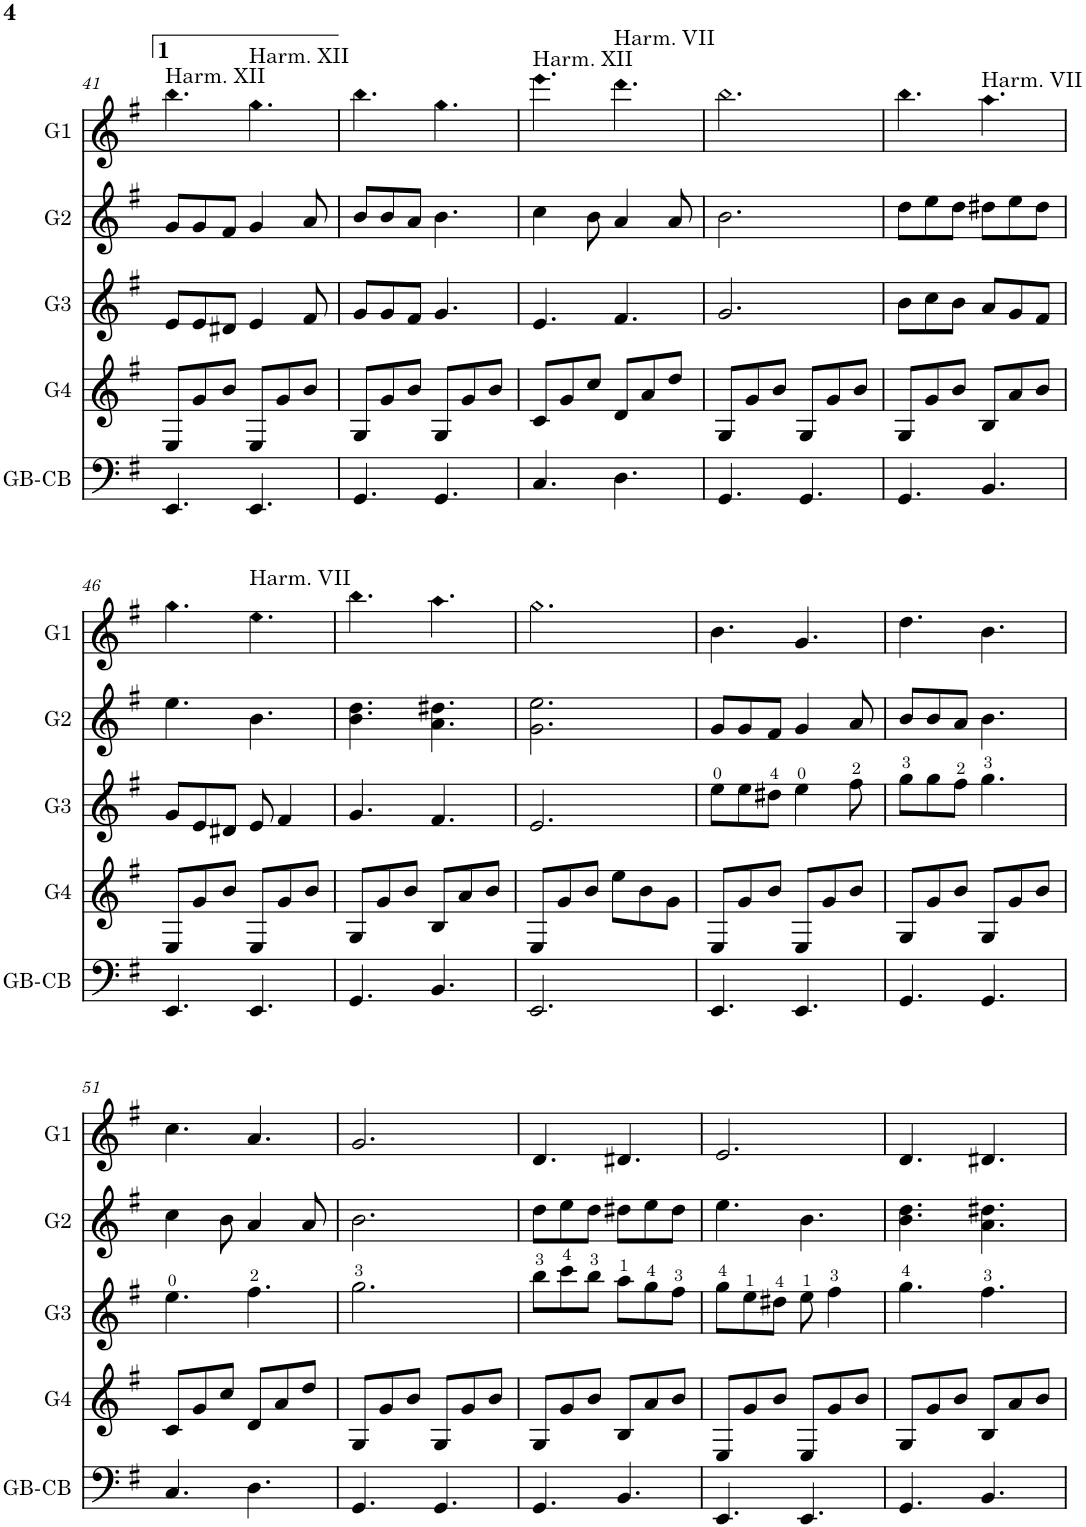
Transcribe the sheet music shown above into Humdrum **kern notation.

**kern	**kern	**kern	**kern	**kern
*part5	*part4	*part3	*part2	*part1
*staff5	*staff4	*staff3	*staff2	*staff1
*I"GB-CB	*I"G4	*I"G3	*I"G2	*I"G1
*I'GB-CB	*I'G4	*I'G3	*I'G2	*I'G1
!!LO:PB:g=z
*clefF4	*clefG2	*clefG2	*clefG2	*clefG2
*Trd7c12	*Trd7c12	*Trd7c12	*Trd7c12	*Trd7c12
*k[f#]	*k[f#]	*k[f#]	*k[f#]	*k[f#]
*M6/8	*M6/8	*M6/8	*M6/8	*M6/8
=41	=41	=41	=41	=41
!	!	!	!	!LO:TX:a:t=Harm. XII
!	!	!	!	!LO:N:head=diamond
4.EE/	8E/L	8e/L	8g/L	4.bb\
.	8g/	8e/	8g/	.
.	8b/J	8d#X/J	8f#/J	.
!	!	!	!	!LO:TX:a:t=Harm. XII
!	!	!	!	!LO:N:head=diamond
4.EE/	8E/L	4e/	4g/	4.gg\
.	8g/	.	.	.
.	8b/J	8f#/	8a/	.
=42	=42	=42	=42	=42
!	!	!	!	!LO:N:head=diamond
4.GG/	8G/L	8g/L	8b/L	4.bb\
.	8g/	8g/	8b/	.
.	8b/J	8f#/J	8a/J	.
!	!	!	!	!LO:N:head=diamond
4.GG/	8G/L	4.g/	4.b\	4.gg\
.	8g/	.	.	.
.	8b/J	.	.	.
=43	=43	=43	=43	=43
!	!	!	!	!LO:TX:a:t=Harm. XII
!	!	!	!	!LO:N:head=diamond
4.C/	8c/L	4.e/	4cc\	4.eee\
.	8g/	.	.	.
.	8cc/J	.	8b\	.
!	!	!	!	!LO:TX:a:t=Harm. VII
!	!	!	!	!LO:N:head=diamond
4.D\	8d/L	4.f#/	4a/	4.ddd\
.	8a/	.	.	.
.	8dd/J	.	8a/	.
=44	=44	=44	=44	=44
!	!	!	!	!LO:N:head=diamond
4.GG/	8G/L	2.g/	2.b\	2.bb\
.	8g/	.	.	.
.	8b/J	.	.	.
4.GG/	8G/L	.	.	.
.	8g/	.	.	.
.	8b/J	.	.	.
=45	=45	=45	=45	=45
!	!	!	!	!LO:N:head=diamond
4.GG/	8G/L	8b\L	8dd\L	4.bb\
.	8g/	8cc\	8ee\	.
.	8b/J	8b\J	8dd\J	.
!	!	!	!	!LO:TX:a:t=Harm. VII
!	!	!	!	!LO:N:head=diamond
4.BB/	8B/L	8a/L	8dd#X\L	4.aa\
.	8a/	8g/	8ee\	.
.	8b/J	8f#/J	8dd#\J	.
!!LO:LB:g=z
=46	=46	=46	=46	=46
!	!	!	!	!LO:N:head=diamond
4.EE/	8E/L	8g/L	4.ee\	4.gg\
.	8g/	8e/	.	.
.	8b/J	8d#X/J	.	.
!	!	!	!	!LO:TX:a:t=Harm. VII
!	!	!	!	!LO:N:head=diamond
4.EE/	8E/L	8e/	4.b\	4.ee\
.	8g/	4f#/	.	.
.	8b/J	.	.	.
=47	=47	=47	=47	=47
!	!	!	!	!LO:N:head=diamond
4.GG/	8G/L	4.g/	4.b\ 4.dd\	4.bb\
.	8g/	.	.	.
.	8b/J	.	.	.
!	!	!	!	!LO:N:head=diamond
4.BB/	8B/L	4.f#/	4.a\ 4.dd#X\	4.aa\
.	8a/	.	.	.
.	8b/J	.	.	.
=48	=48	=48	=48	=48
!	!	!	!	!LO:N:head=diamond
2.EE/	8E/L	2.e/	2.g\ 2.ee\	2.gg\
.	8g/	.	.	.
.	8b/J	.	.	.
.	8ee\L	.	.	.
.	8b\	.	.	.
.	8g\J	.	.	.
=49	=49	=49	=49	=49
4.EE/	8E/L	8ee\L	8g/L	4.b\
.	8g/	8ee\	8g/	.
.	8b/J	8dd#X\J	8f#/J	.
4.EE/	8E/L	4ee\	4g/	4.g/
.	8g/	.	.	.
.	8b/J	8ff#\	8a/	.
=50	=50	=50	=50	=50
4.GG/	8G/L	8gg\L	8b/L	4.dd\
.	8g/	8gg\	8b/	.
.	8b/J	8ff#\J	8a/J	.
4.GG/	8G/L	4.gg\	4.b\	4.b\
.	8g/	.	.	.
.	8b/J	.	.	.
!!LO:LB:g=z
=51	=51	=51	=51	=51
4.C/	8c/L	4.ee\	4cc\	4.cc\
.	8g/	.	.	.
.	8cc/J	.	8b\	.
4.D\	8d/L	4.ff#\	4a/	4.a/
.	8a/	.	.	.
.	8dd/J	.	8a/	.
=52	=52	=52	=52	=52
4.GG/	8G/L	2.gg\	2.b\	2.g/
.	8g/	.	.	.
.	8b/J	.	.	.
4.GG/	8G/L	.	.	.
.	8g/	.	.	.
.	8b/J	.	.	.
=53	=53	=53	=53	=53
4.GG/	8G/L	8bb\L	8dd\L	4.d/
.	8g/	8ccc\	8ee\	.
.	8b/J	8bb\J	8dd\J	.
4.BB/	8B/L	8aa\L	8dd#X\L	4.d#X/
.	8a/	8gg\	8ee\	.
.	8b/J	8ff#\J	8dd#\J	.
=54	=54	=54	=54	=54
4.EE/	8E/L	8gg\L	4.ee\	2.e/
.	8g/	8ee\	.	.
.	8b/J	8dd#X\J	.	.
4.EE/	8E/L	8ee\	4.b\	.
.	8g/	4ff#\	.	.
.	8b/J	.	.	.
=55	=55	=55	=55	=55
4.GG/	8G/L	4.gg\	4.b\ 4.dd\	4.d/
.	8g/	.	.	.
.	8b/J	.	.	.
4.BB/	8B/L	4.ff#\	4.a\ 4.dd#X\	4.d#X/
.	8a/	.	.	.
.	8b/J	.	.	.
=	=	=	=	=
*-	*-	*-	*-	*-
